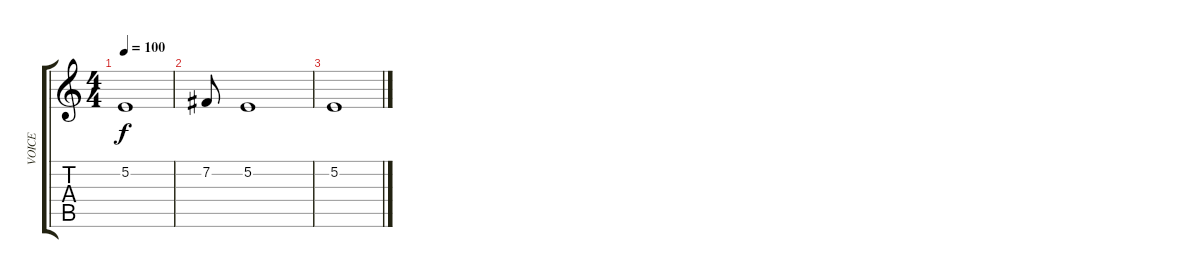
\track ("VOICE" "VOICE") {instrument choiraahs}
\staff {score tabs}
\tuning (E4 B3 G3 D3 A2 E2) {hide}
\ts (4 4)
\tempo 100
\clef g2
\ks c
5.2.1{dy f} |
7.2.8 5.2.1 |
5.2.1
